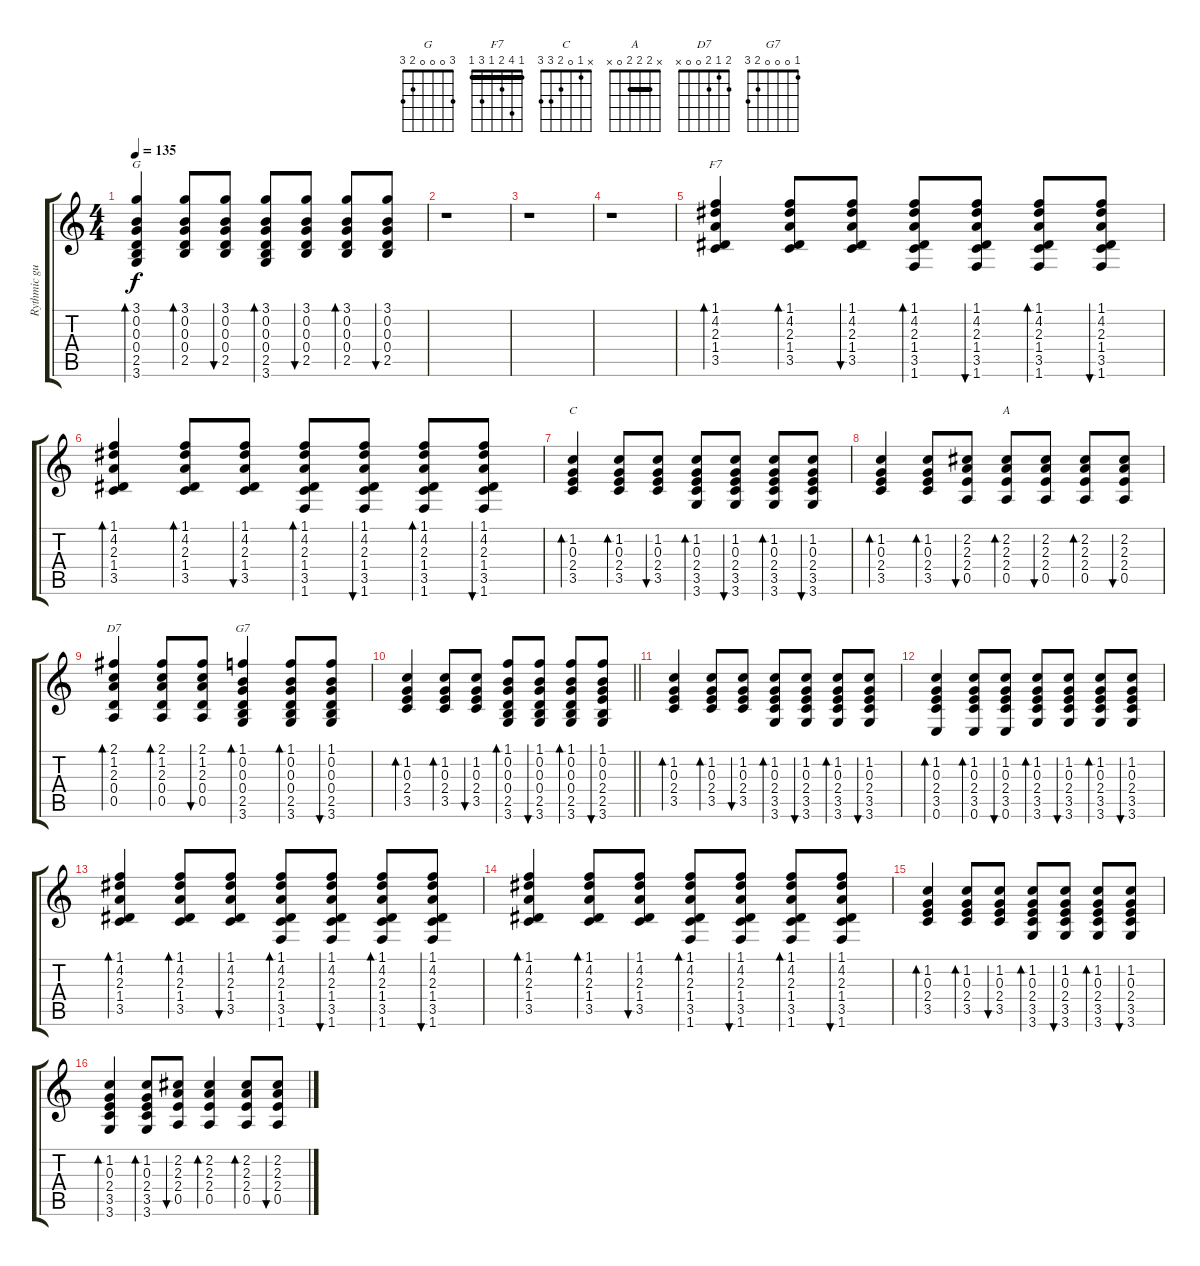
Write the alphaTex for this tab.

\track ("Rythmic guitar" "Rythmic gu") {instrument acousticguitarsteel}
\staff {score tabs}
\tuning (E4 B3 G3 D3 A2 E2) {hide}
\chord ("G" 3 0 0 0 2 3)
\chord ("F7" 1 4 2 1 3 1) {barre 1}
\chord ("C" x 1 0 2 3 3)
\chord ("A" x 2 2 2 0 x) {barre 2}
\chord ("D7" 2 1 2 0 0 x)
\chord ("G7" 1 0 0 0 2 3)
\ts (4 4)
\tempo 135
\clef g2
\ks c
(3.1 0.2 0.3 0.4 2.5 3.6).4{bd 60 ch "G" dy f} (3.1 0.2 0.3 0.4 2.5).8{bd 60} (3.1 0.2 0.3 0.4 2.5).8{bu 60} (3.1 0.2 0.3 0.4 2.5 3.6).8{bd 60} (3.1 0.2 0.3 0.4 2.5).8{bu 60} (3.1 0.2 0.3 0.4 2.5).8{bd 60} (3.1 0.2 0.3 0.4 2.5).8{bu 60} |
r.1 |
r.1 |
r.1 |
(1.1 4.2 2.3 1.4 3.5).4{bd 60 ch "F7"} (1.1 4.2 2.3 1.4 3.5).8{bd 60} (1.1 4.2 2.3 1.4 3.5).8{bu 60} (1.1 4.2 2.3 1.4 3.5 1.6).8{bd 60} (1.1 4.2 2.3 1.4 3.5 1.6).8{bu 60} (1.1 4.2 2.3 1.4 3.5 1.6).8{bd 60} (1.1 4.2 2.3 1.4 3.5 1.6).8{bu 60} |
(1.1 4.2 2.3 1.4 3.5).4{bd 60} (1.1 4.2 2.3 1.4 3.5).8{bd 60} (1.1 4.2 2.3 1.4 3.5).8{bu 60} (1.1 4.2 2.3 1.4 3.5 1.6).8{bd 60} (1.1 4.2 2.3 1.4 3.5 1.6).8{bu 60} (1.1 4.2 2.3 1.4 3.5 1.6).8{bd 60} (1.1 4.2 2.3 1.4 3.5 1.6).8{bu 60} |
(1.2 0.3 2.4 3.5).4{bd 60 ch "C"} (1.2 0.3 2.4 3.5).8{bd 60} (1.2 0.3 2.4 3.5).8{bu 60} (1.2 0.3 2.4 3.5 3.6).8{bd 60} (1.2 0.3 2.4 3.5 3.6).8{bu 60} (1.2 0.3 2.4 3.5 3.6).8{bd 60} (1.2 0.3 2.4 3.5 3.6).8{bu 60} |
(1.2 0.3 2.4 3.5).4{bd 60} (1.2 0.3 2.4 3.5).8{bd 60} (2.2 2.3 2.4 0.5).8{bu 60} (2.2 2.3 2.4 0.5).8{bd 60 ch "A"} (2.2 2.3 2.4 0.5).8{bu 60} (2.2 2.3 2.4 0.5).8{bd 60} (2.2 2.3 2.4 0.5).8{bu 60} |
(2.1 1.2 2.3 0.4 0.5).4{bd 60 ch "D7"} (2.1 1.2 2.3 0.4 0.5).8{bd 60} (2.1 1.2 2.3 0.4 0.5).8{bu 60} (1.1 0.2 0.3 0.4 2.5 3.6).4{bd 60 ch "G7"} (1.1 0.2 0.3 0.4 2.5 3.6).8{bd 60} (1.1 0.2 0.3 0.4 2.5 3.6).8{bu 60} |
\barLineRight lightlight
(1.2 0.3 2.4 3.5).4{bd 60} (1.2 0.3 2.4 3.5).8{bd 60} (1.2 0.3 2.4 3.5).8{bu 60} (1.1 0.2 0.3 0.4 2.5 3.6).8{bd 60} (1.1 0.2 0.3 0.4 2.5 3.6).8{bu 60} (1.1 0.2 0.3 0.4 2.5 3.6).8{bd 60} (1.1 0.2 0.3 2.4 2.5 3.6).8{bu 60} |
(1.2 0.3 2.4 3.5).4{bd 60} (1.2 0.3 2.4 3.5).8{bd 60} (1.2 0.3 2.4 3.5).8{bu 60} (1.2 0.3 2.4 3.5 3.6).8{bd 60} (1.2 0.3 2.4 3.5 3.6).8{bu 60} (1.2 0.3 2.4 3.5 3.6).8{bd 60} (1.2 0.3 2.4 3.5 3.6).8{bu 60} |
(1.2 0.3 2.4 3.5 0.6).4{bd 60} (1.2 0.3 2.4 3.5 0.6).8{bd 60} (1.2 0.3 2.4 3.5 0.6).8{bu 60} (1.2 0.3 2.4 3.5 3.6).8{bd 60} (1.2 0.3 2.4 3.5 3.6).8{bu 60} (1.2 0.3 2.4 3.5 3.6).8{bd 60} (1.2 0.3 2.4 3.5 3.6).8{bu 60} |
(1.1 4.2 2.3 1.4 3.5).4{bd 60} (1.1 4.2 2.3 1.4 3.5).8{bd 60} (1.1 4.2 2.3 1.4 3.5).8{bu 60} (1.1 4.2 2.3 1.4 3.5 1.6).8{bd 60} (1.1 4.2 2.3 1.4 3.5 1.6).8{bu 60} (1.1 4.2 2.3 1.4 3.5 1.6).8{bd 60} (1.1 4.2 2.3 1.4 3.5 1.6).8{bu 60} |
(1.1 4.2 2.3 1.4 3.5).4{bd 60} (1.1 4.2 2.3 1.4 3.5).8{bd 60} (1.1 4.2 2.3 1.4 3.5).8{bu 60} (1.1 4.2 2.3 1.4 3.5 1.6).8{bd 60} (1.1 4.2 2.3 1.4 3.5 1.6).8{bu 60} (1.1 4.2 2.3 1.4 3.5 1.6).8{bd 60} (1.1 4.2 2.3 1.4 3.5 1.6).8{bu 60} |
(1.2 0.3 2.4 3.5).4{bd 60} (1.2 0.3 2.4 3.5).8{bd 60} (1.2 0.3 2.4 3.5).8{bu 60} (1.2 0.3 2.4 3.5 3.6).8{bd 60} (1.2 0.3 2.4 3.5 3.6).8{bu 60} (1.2 0.3 2.4 3.5 3.6).8{bd 60} (1.2 0.3 2.4 3.5 3.6).8{bu 60} |
(1.2 0.3 2.4 3.5 3.6).4{bd 60} (1.2 0.3 2.4 3.5 3.6).8{bd 60} (2.2 2.3 2.4 0.5).8{bu 60} (2.2 2.3 2.4 0.5).4{bd 60} (2.2 2.3 2.4 0.5).8{bd 60} (2.2 2.3 2.4 0.5).8{bu 60}
